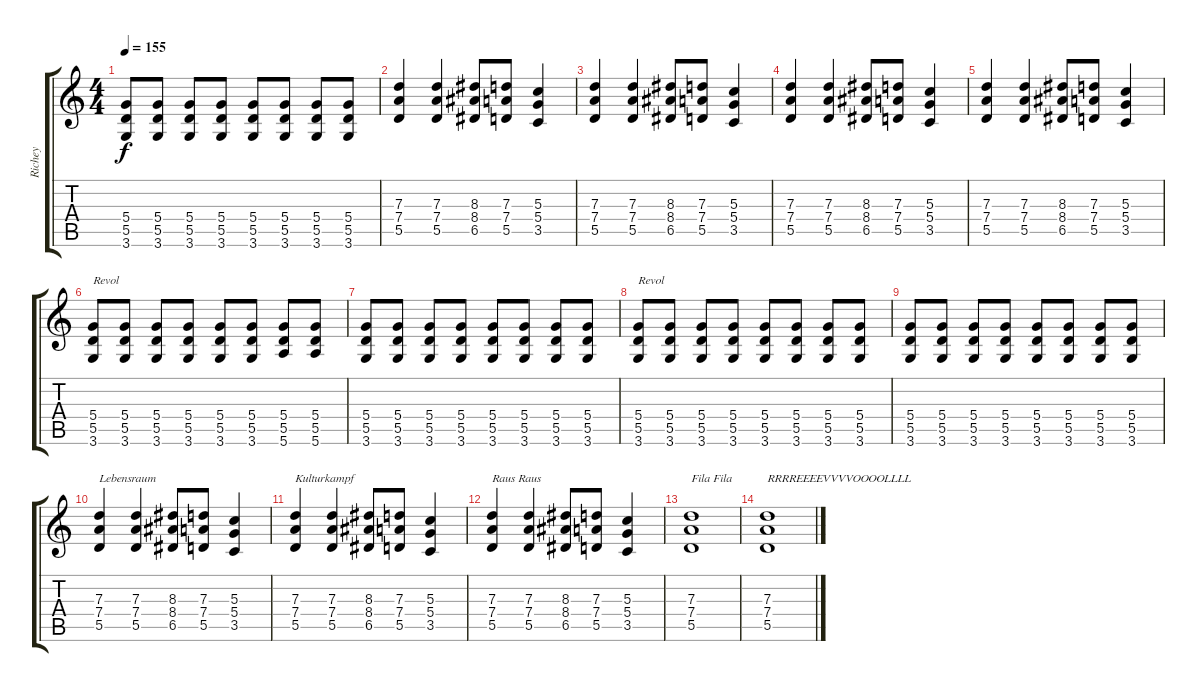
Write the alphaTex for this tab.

\track ("Richey" "Richey") {instrument overdrivenguitar}
\staff {score tabs}
\tuning (E4 B3 G3 D3 A2 E2) {hide}
\ts (4 4)
\tempo 155
\clef g2
\ks c
(5.4 5.5 3.6).8{dy f} (5.4 5.5 3.6).8 (5.4 5.5 3.6).8 (5.4 5.5 3.6).8 (5.4 5.5 3.6).8 (5.4 5.5 3.6).8 (5.4 5.5 3.6).8 (5.4 5.5 3.6).8 |
(7.3 7.4 5.5).4 (7.3 7.4 5.5).4 (8.3 8.4 6.5).8 (7.3 7.4 5.5).8 (5.3 5.4 3.5).4 |
(7.3 7.4 5.5).4 (7.3 7.4 5.5).4 (8.3 8.4 6.5).8 (7.3 7.4 5.5).8 (5.3 5.4 3.5).4 |
(7.3 7.4 5.5).4 (7.3 7.4 5.5).4 (8.3 8.4 6.5).8 (7.3 7.4 5.5).8 (5.3 5.4 3.5).4 |
(7.3 7.4 5.5).4 (7.3 7.4 5.5).4 (8.3 8.4 6.5).8 (7.3 7.4 5.5).8 (5.3 5.4 3.5).4 |
(5.4 5.5 3.6).8{txt "Revol"} (5.4 5.5 3.6).8 (5.4 5.5 3.6).8 (5.4 5.5 3.6).8 (5.4 5.5 3.6).8 (5.4 5.5 3.6).8 (5.4 5.5 5.6).8 (5.4 5.5 5.6).8 |
(5.4 5.5 3.6).8 (5.4 5.5 3.6).8 (5.4 5.5 3.6).8 (5.4 5.5 3.6).8 (5.4 5.5 3.6).8 (5.4 5.5 3.6).8 (5.4 5.5 3.6).8 (5.4 5.5 3.6).8 |
(5.4 5.5 3.6).8{txt "Revol"} (5.4 5.5 3.6).8 (5.4 5.5 3.6).8 (5.4 5.5 3.6).8 (5.4 5.5 3.6).8 (5.4 5.5 3.6).8 (5.4 5.5 3.6).8 (5.4 5.5 3.6).8 |
(5.4 5.5 3.6).8 (5.4 5.5 3.6).8 (5.4 5.5 3.6).8 (5.4 5.5 3.6).8 (5.4 5.5 3.6).8 (5.4 5.5 3.6).8 (5.4 5.5 3.6).8 (5.4 5.5 3.6).8 |
(7.3 7.4 5.5).4{txt "Lebensraum"} (7.3 7.4 5.5).4 (8.3 8.4 6.5).8 (7.3 7.4 5.5).8 (5.3 5.4 3.5).4 |
(7.3 7.4 5.5).4{txt "Kulturkampf"} (7.3 7.4 5.5).4 (8.3 8.4 6.5).8 (7.3 7.4 5.5).8 (5.3 5.4 3.5).4 |
(7.3 7.4 5.5).4{txt "Raus Raus"} (7.3 7.4 5.5).4 (8.3 8.4 6.5).8 (7.3 7.4 5.5).8 (5.3 5.4 3.5).4 |
(7.3 7.4 5.5).1{txt "Fila Fila"} |
(7.3 7.4 5.5).1{txt "RRRREEEEVVVVOOOOLLLL"}
